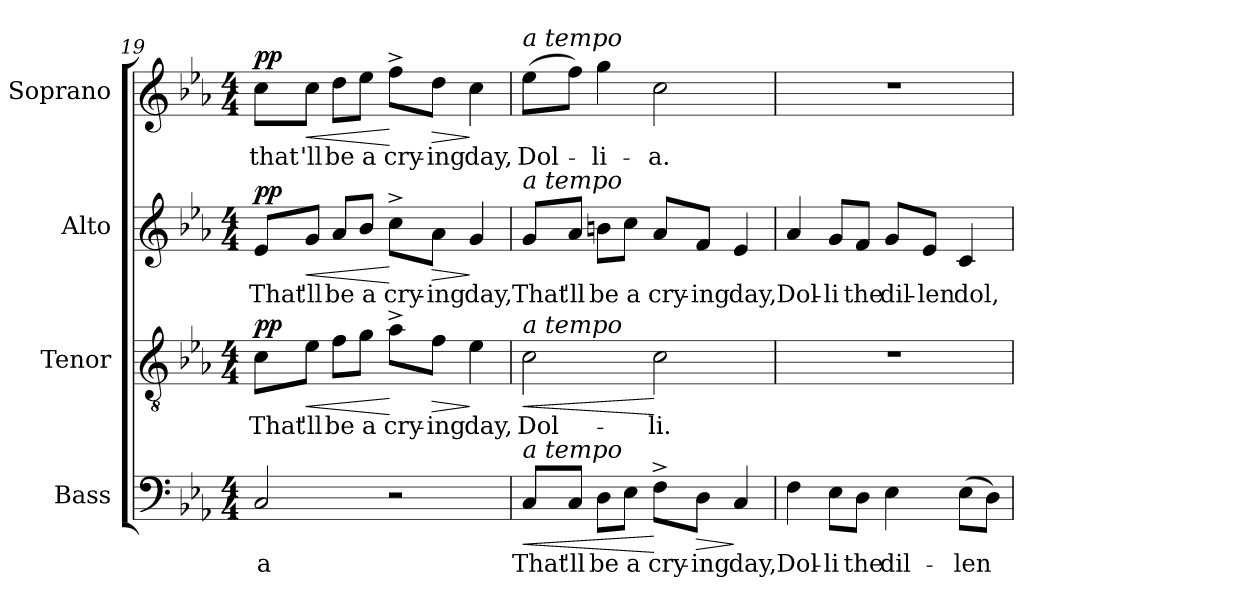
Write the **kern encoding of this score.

**kern	**text	**dynam	**kern	**text	**dynam	**kern	**text	**dynam	**kern	**text	**dynam
*part4	*part4	*part4	*part3	*part3	*part3	*part2	*part2	*part2	*part1	*part1	*part1
*staff4	*staff4	*staff4	*staff3	*staff3	*staff3	*staff2	*staff2	*staff2	*staff1	*staff1	*staff1
*I"Bass	*	*	*I"Tenor	*	*	*I"Alto	*	*	*I"Soprano	*	*
*I'B.	*	*	*I'T.	*	*	*I'A.	*	*	*I'S.	*	*
!!LO:PB:g=z
*clefF4	*	*	*clefGv2	*	*	*clefG2	*	*	*clefG2	*	*
*	*	*	*ITrd7c12	*	*	*	*	*	*	*	*
*k[b-e-a-]	*	*	*k[b-e-a-]	*	*	*k[b-e-a-]	*	*	*k[b-e-a-]	*	*
*E-:	*	*	*E-:	*	*	*E-:	*	*	*E-:	*	*
*M4/4	*	*	*M4/4	*	*	*M4/4	*	*	*M4/4	*	*
=19	=19	=19	=19	=19	=19	=19	=19	=19	=19	=19	=19
!	!LO:LY:b:color=#000000	!	!	!	!	!	!	!	!	!	!
!	!	!	!	!LO:LY:b:color=#000000	!	!	!	!	!	!	!
!	!	!	!	!	!	!	!LO:LY:b:color=#000000	!	!	!	!
!	!	!	!	!	!	!	!	!	!	!LO:LY:b:color=#000000	!
2Ci/	-a	.	8Ci\L	That	pp	8e-i/L	That	pp	8cci\L	that	pp
!	!	!	!	!LO:LY:b:color=#000000	!LO:HP:b	!	!	!	!	!	!
!	!	!	!	!	!	!	!LO:LY:b:color=#000000	!LO:HP:b	!	!	!
!	!	!	!	!	!	!	!	!	!	!LO:LY:b:color=#000000	!LO:HP:b
.	.	.	8E-i\J	'll	<	8gi/J	'll	<	8cci\J	'll	<
!	!	!	!	!LO:LY:b:color=#000000	!	!	!	!	!	!	!
!	!	!	!	!	!	!	!LO:LY:b:color=#000000	!	!	!	!
!	!	!	!	!	!	!	!	!	!	!LO:LY:b:color=#000000	!
.	.	.	8Fi\L	be	.	8a-i/L	be	.	8ddi\L	be	.
!	!	!	!	!LO:LY:b:color=#000000	!	!	!	!	!	!	!
!	!	!	!	!	!	!	!LO:LY:b:color=#000000	!	!	!	!
!	!	!	!	!	!	!	!	!	!	!LO:LY:b:color=#000000	!
.	.	.	8Gi\J	a	.	8b-i/J	a	.	8ee-i\J	a	.
!	!	!	!	!LO:LY:b:color=#000000	!	!	!	!	!	!	!
!	!	!	!	!	!	!	!LO:LY:b:color=#000000	!	!	!	!
!	!	!	!	!	!	!	!	!	!	!LO:LY:b:color=#000000	!
2r	.	.	8A-^i\L	cry-	[	8cc^i\L	cry-	[	8ff^i\L	cry-	[
!	!	!	!	!LO:LY:b:color=#000000	!LO:HP:b	!	!	!	!	!	!
!	!	!	!	!	!	!	!LO:LY:b:color=#000000	!LO:HP:b	!	!	!
!	!	!	!	!	!	!	!	!	!	!LO:LY:b:color=#000000	!LO:HP:b
.	.	.	8Fi\J	-ing	>	8a-i\J	-ing	>	8ddi\J	-ing	>
!	!	!	!	!LO:LY:b:color=#000000	!	!	!	!	!	!	!
!	!	!	!	!	!	!	!LO:LY:b:color=#000000	!	!	!	!
!	!	!	!	!	!	!	!	!	!	!LO:LY:b:color=#000000	!
.	.	.	4E-i\	day,	]	4gi/	day,	]	4cci\	day,	]
=20	=20	=20	=20	=20	=20	=20	=20	=20	=20	=20	=20
!	!LO:LY:b:color=#000000	!LO:HP:b	!	!	!	!	!	!	!	!	!
!	!	!	!	!LO:LY:b:color=#000000	!LO:HP:b	!	!	!	!	!	!
!	!	!	!	!	!LO:HP:n=1:b	!	!	!	!	!	!
!	!	!	!	!	!	!	!LO:LY:b:color=#000000	!	!	!	!
!	!	!	!	!	!	!	!	!	!LO:TX:a:i:t=a tempo	!	!
!	!	!	!	!	!	!LO:TX:a:i:t=a tempo	!	!	!	!	!
!	!	!	!LO:TX:a:i:t=a tempo	!	!	!	!	!	!	!	!
!LO:TX:a:i:t=a tempo	!	!	!	!	!	!	!	!	!	!	!
!	!	!	!	!	!	!	!	!	!	!LO:LY:b:color=#000000	!
8Ci/L	That	<	2Ci\	Dol-	< >	8gi/L	That	.	(8ee-i\L	Dol-	.
!	!LO:LY:b:color=#000000	!	!	!	!	!	!	!	!	!	!
!	!	!	!	!	!	!	!LO:LY:b:color=#000000	!	!	!	!
8Ci/J	'll	.	.	.	.	8a-i/J	'll	.	8ffi\J)	.	.
!	!LO:LY:b:color=#000000	!	!	!	!	!	!	!	!	!	!
!	!	!	!	!	!	!	!LO:LY:b:color=#000000	!	!	!	!
!	!	!	!	!	!	!	!	!	!	!LO:LY:b:color=#000000	!
8Di\L	be	.	.	.	.	8bni\L	be	.	4ggi\	-li-	.
!	!LO:LY:b:color=#000000	!	!	!	!	!	!	!	!	!	!
!	!	!	!	!	!	!	!LO:LY:b:color=#000000	!	!	!	!
8E-i\J	a	.	.	.	.	8cci\J	a	.	.	.	.
!	!LO:LY:b:color=#000000	!	!	!	!	!	!	!	!	!	!
!	!	!	!	!LO:LY:b:color=#000000	!	!	!	!	!	!	!
!	!	!	!	!	!	!	!LO:LY:b:color=#000000	!	!	!	!
!	!	!	!	!	!	!	!	!	!	!LO:LY:b:color=#000000	!
8F^i\L	cry-	[	2Ci\	-li.	[	8a-i/L	cry-	.	2cci\	-a.	.
!	!LO:LY:b:color=#000000	!LO:HP:b	!	!	!	!	!	!	!	!	!
!	!	!	!	!	!	!	!LO:LY:b:color=#000000	!	!	!	!
8Di\J	-ing	>	.	.	.	8fi/J	-ing	.	.	.	.
!	!LO:LY:b:color=#000000	!	!	!	!	!	!	!	!	!	!
!	!	!	!	!	!	!	!LO:LY:b:color=#000000	!	!	!	!
4Ci/	day,	]	.	.	.	4e-i/	day,	.	.	.	.
.	.	.	.	.	]	.	.	.	.	.	.
=21	=21	=21	=21	=21	=21	=21	=21	=21	=21	=21	=21
!	!LO:LY:b:color=#000000	!	!	!	!	!	!	!	!	!	!
!	!	!	!	!	!	!	!LO:LY:b:color=#000000	!	!	!	!
4Fi\	Dol-	.	1r	.	.	4a-i/	Dol-	.	1r	.	.
!	!LO:LY:b:color=#000000	!	!	!	!	!	!	!	!	!	!
!	!	!	!	!	!	!	!LO:LY:b:color=#000000	!	!	!	!
8E-i\L	-li	.	.	.	.	8gi/L	-li	.	.	.	.
!	!LO:LY:b:color=#000000	!	!	!	!	!	!	!	!	!	!
!	!	!	!	!	!	!	!LO:LY:b:color=#000000	!	!	!	!
8Di\J	the	.	.	.	.	8fi/J	the	.	.	.	.
!	!LO:LY:b:color=#000000	!	!	!	!	!	!	!	!	!	!
!	!	!	!	!	!	!	!LO:LY:b:color=#000000	!	!	!	!
4E-i\	dil-	.	.	.	.	8gi/L	dil-	.	.	.	.
!	!	!	!	!	!	!	!LO:LY:b:color=#000000	!	!	!	!
.	.	.	.	.	.	8e-i/J	-len	.	.	.	.
!	!LO:LY:b:color=#000000	!	!	!	!	!	!	!	!	!	!
!	!	!	!	!	!	!	!LO:LY:b:color=#000000	!	!	!	!
(8E-i\L	-len	.	.	.	.	4ci/	dol,	.	.	.	.
8Di\J)	.	.	.	.	.	.	.	.	.	.	.
=	=	=	=	=	=	=	=	=	=	=	=
*-	*-	*-	*-	*-	*-	*-	*-	*-	*-	*-	*-
